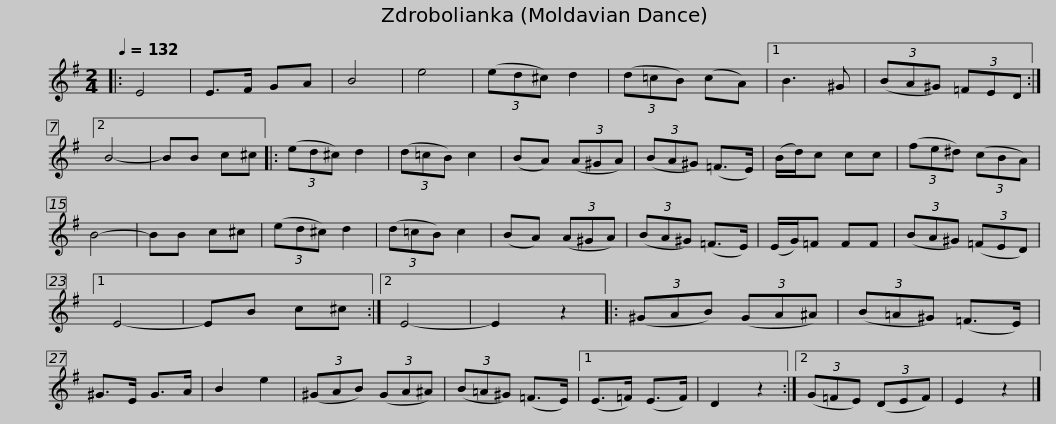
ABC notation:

X:1
L:1/8
Q:1/4=132
M:2/4
I:linebreak $
K:Emin
V:1 treble
V:1
|: E4 | E>F GA | B4 | e4 | (3(ed^c) d2 | %5
 (3(d=cB) (cA) |1 B3 ^G | (3(BA^G) (3=FED :|2 B4- | BB c^c |:$ %10
 (3(ed^c) d2 | (3(d=cB) c2 | (BA) (3(A^GA) | (3(BA^G) (=F>E) | (B/d/)c cc | %15
 (3(fe^d) (3(cBA) | B4- | BB c^c | (3(ed^c) d2 |$ (3(d=cB) c2 | %20
 (BA) (3(A^GA) | (3(BA^G) (=F>E) | (E/G/)=F FF | (3(BA^G) (3(=FED) |1 E4- | %25
 EB c^c :|2 E4- | E2 z2 |:$ (3(^GAB) (3(GA^A) | (3(B=A^G) (=F>E) | %30
 ^G>E G>A | B2 e2 | (3(^GAB) (3(GA^A) | (3(B=A^G) (=F>E) |1 (E>=F) (E>F) | %35
 D2 z2 :|2$ (3(G=FE) (3(DEF) | E2 z2 |] %38
